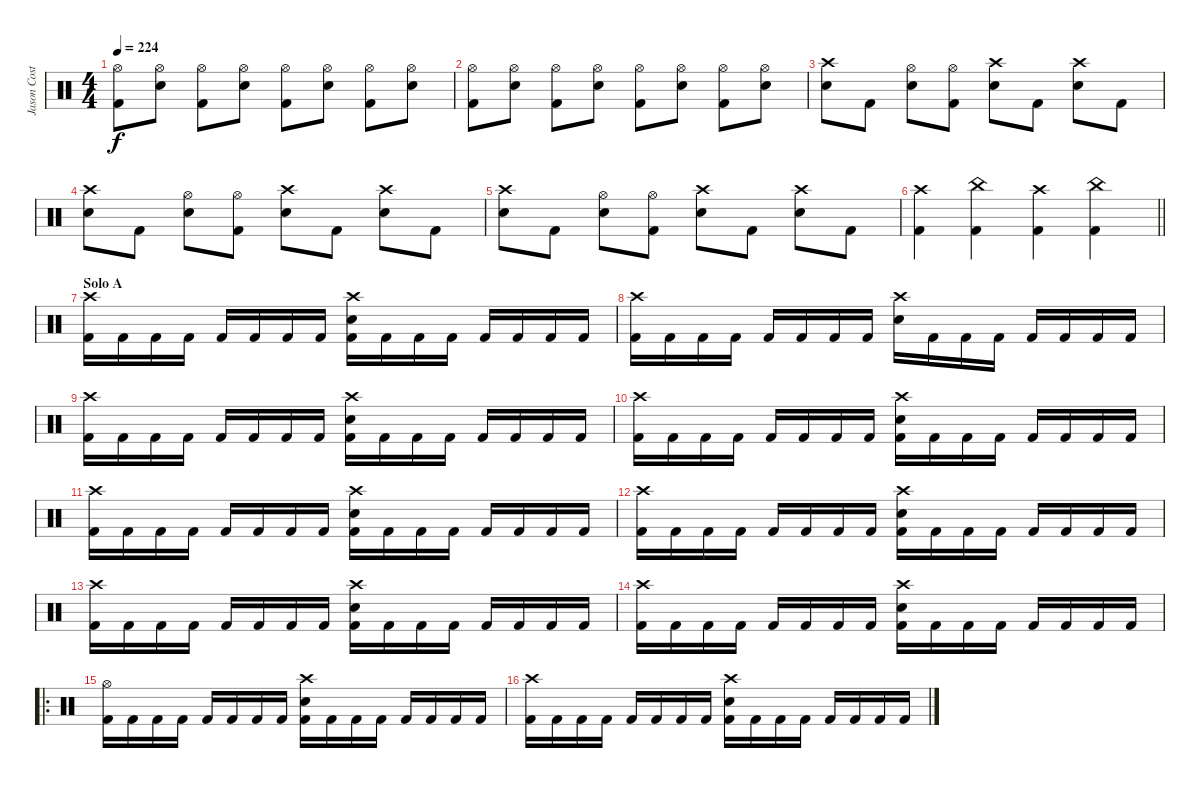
\track ("Jason Costa" "Jason Cost") {instrument percussion}
\staff {score}
\articulation defaults
\ts (4 4)
\tempo 224
\clef neutral
\ks c
("Hi-Hat (open)" "Kick (hit) 2").8{dy f} ("Hi-Hat (open)" "Electric Snare (hit)").8 ("Hi-Hat (open)" "Kick (hit) 2").8 ("Hi-Hat (open)" "Electric Snare (hit)").8 ("Hi-Hat (open)" "Kick (hit) 2").8 ("Hi-Hat (open)" "Electric Snare (hit)").8 ("Hi-Hat (open)" "Kick (hit) 2").8 ("Hi-Hat (open)" "Electric Snare (hit)").8 |
("Hi-Hat (open)" "Kick (hit) 2").8 ("Hi-Hat (open)" "Electric Snare (hit)").8 ("Hi-Hat (open)" "Kick (hit) 2").8 ("Hi-Hat (open)" "Electric Snare (hit)").8 ("Hi-Hat (open)" "Kick (hit) 2").8 ("Hi-Hat (open)" "Electric Snare (hit)").8 ("Hi-Hat (open)" "Kick (hit) 2").8 ("Hi-Hat (open)" "Electric Snare (hit)").8 |
("Crash high (hit)" "Electric Snare (hit)").8 "Kick (hit) 2".8 ("Hi-Hat (open)" "Electric Snare (hit)").8 ("Hi-Hat (open)" "Kick (hit) 2").8 ("Crash high (hit)" "Electric Snare (hit)").8 "Kick (hit) 2".8 ("Crash high (hit)" "Electric Snare (hit)").8 "Kick (hit) 2".8 |
("Crash high (hit)" "Electric Snare (hit)").8 "Kick (hit) 2".8 ("Hi-Hat (open)" "Electric Snare (hit)").8 ("Hi-Hat (open)" "Kick (hit) 2").8 ("Crash high (hit)" "Electric Snare (hit)").8 "Kick (hit) 2".8 ("Crash high (hit)" "Electric Snare (hit)").8 "Kick (hit) 2".8 |
("Crash high (hit)" "Electric Snare (hit)").8 "Kick (hit) 2".8 ("Hi-Hat (open)" "Electric Snare (hit)").8 ("Hi-Hat (open)" "Kick (hit) 2").8 ("Crash high (hit)" "Electric Snare (hit)").8 "Kick (hit) 2".8 ("Crash high (hit)" "Electric Snare (hit)").8 "Kick (hit) 2".8 |
\barLineRight lightlight
("Crash high (hit)" "Kick (hit) 2").4 ("China (hit)" "Kick (hit) 2").4 ("Crash high (hit)" "Kick (hit) 2").4 ("China (hit)" "Kick (hit) 2").4 |
\section ("" "Solo A")
("Crash high (hit)" "Kick (hit) 2").16 "Kick (hit) 2".16 "Kick (hit) 2".16 "Kick (hit) 2".16 "Kick (hit) 2".16 "Kick (hit) 2".16 "Kick (hit) 2".16 "Kick (hit) 2".16 ("Crash high (hit)" "Electric Snare (hit)" "Kick (hit) 2").16 "Kick (hit) 2".16 "Kick (hit) 2".16 "Kick (hit) 2".16 "Kick (hit) 2".16 "Kick (hit) 2".16 "Kick (hit) 2".16 "Kick (hit) 2".16 |
("Crash high (hit)" "Kick (hit) 2").16 "Kick (hit) 2".16 "Kick (hit) 2".16 "Kick (hit) 2".16 "Kick (hit) 2".16 "Kick (hit) 2".16 "Kick (hit) 2".16 "Kick (hit) 2".16 ("Crash high (hit)" "Electric Snare (hit)").16 "Kick (hit) 2".16 "Kick (hit) 2".16 "Kick (hit) 2".16 "Kick (hit) 2".16 "Kick (hit) 2".16 "Kick (hit) 2".16 "Kick (hit) 2".16 |
("Crash high (hit)" "Kick (hit) 2").16 "Kick (hit) 2".16 "Kick (hit) 2".16 "Kick (hit) 2".16 "Kick (hit) 2".16 "Kick (hit) 2".16 "Kick (hit) 2".16 "Kick (hit) 2".16 ("Crash high (hit)" "Electric Snare (hit)" "Kick (hit) 2").16 "Kick (hit) 2".16 "Kick (hit) 2".16 "Kick (hit) 2".16 "Kick (hit) 2".16 "Kick (hit) 2".16 "Kick (hit) 2".16 "Kick (hit) 2".16 |
("Crash high (hit)" "Kick (hit) 2").16 "Kick (hit) 2".16 "Kick (hit) 2".16 "Kick (hit) 2".16 "Kick (hit) 2".16 "Kick (hit) 2".16 "Kick (hit) 2".16 "Kick (hit) 2".16 ("Crash high (hit)" "Electric Snare (hit)" "Kick (hit) 2").16 "Kick (hit) 2".16 "Kick (hit) 2".16 "Kick (hit) 2".16 "Kick (hit) 2".16 "Kick (hit) 2".16 "Kick (hit) 2".16 "Kick (hit) 2".16 |
("Crash high (hit)" "Kick (hit) 2").16 "Kick (hit) 2".16 "Kick (hit) 2".16 "Kick (hit) 2".16 "Kick (hit) 2".16 "Kick (hit) 2".16 "Kick (hit) 2".16 "Kick (hit) 2".16 ("Crash high (hit)" "Electric Snare (hit)" "Kick (hit) 2").16 "Kick (hit) 2".16 "Kick (hit) 2".16 "Kick (hit) 2".16 "Kick (hit) 2".16 "Kick (hit) 2".16 "Kick (hit) 2".16 "Kick (hit) 2".16 |
("Crash high (hit)" "Kick (hit) 2").16 "Kick (hit) 2".16 "Kick (hit) 2".16 "Kick (hit) 2".16 "Kick (hit) 2".16 "Kick (hit) 2".16 "Kick (hit) 2".16 "Kick (hit) 2".16 ("Crash high (hit)" "Electric Snare (hit)" "Kick (hit) 2").16 "Kick (hit) 2".16 "Kick (hit) 2".16 "Kick (hit) 2".16 "Kick (hit) 2".16 "Kick (hit) 2".16 "Kick (hit) 2".16 "Kick (hit) 2".16 |
("Crash high (hit)" "Kick (hit) 2").16 "Kick (hit) 2".16 "Kick (hit) 2".16 "Kick (hit) 2".16 "Kick (hit) 2".16 "Kick (hit) 2".16 "Kick (hit) 2".16 "Kick (hit) 2".16 ("Crash high (hit)" "Electric Snare (hit)" "Kick (hit) 2").16 "Kick (hit) 2".16 "Kick (hit) 2".16 "Kick (hit) 2".16 "Kick (hit) 2".16 "Kick (hit) 2".16 "Kick (hit) 2".16 "Kick (hit) 2".16 |
("Crash high (hit)" "Kick (hit) 2").16 "Kick (hit) 2".16 "Kick (hit) 2".16 "Kick (hit) 2".16 "Kick (hit) 2".16 "Kick (hit) 2".16 "Kick (hit) 2".16 "Kick (hit) 2".16 ("Crash high (hit)" "Electric Snare (hit)" "Kick (hit) 2").16 "Kick (hit) 2".16 "Kick (hit) 2".16 "Kick (hit) 2".16 "Kick (hit) 2".16 "Kick (hit) 2".16 "Kick (hit) 2".16 "Kick (hit) 2".16 |
\ro
("Hi-Hat (open)" "Kick (hit) 2").16 "Kick (hit) 2".16 "Kick (hit) 2".16 "Kick (hit) 2".16 "Kick (hit) 2".16 "Kick (hit) 2".16 "Kick (hit) 2".16 "Kick (hit) 2".16 ("Crash high (hit)" "Electric Snare (hit)" "Kick (hit) 2").16 "Kick (hit) 2".16 "Kick (hit) 2".16 "Kick (hit) 2".16 "Kick (hit) 2".16 "Kick (hit) 2".16 "Kick (hit) 2".16 "Kick (hit) 2".16 |
("Crash high (hit)" "Kick (hit) 2").16 "Kick (hit) 2".16 "Kick (hit) 2".16 "Kick (hit) 2".16 "Kick (hit) 2".16 "Kick (hit) 2".16 "Kick (hit) 2".16 "Kick (hit) 2".16 ("Crash high (hit)" "Electric Snare (hit)" "Kick (hit) 2").16 "Kick (hit) 2".16 "Kick (hit) 2".16 "Kick (hit) 2".16 "Kick (hit) 2".16 "Kick (hit) 2".16 "Kick (hit) 2".16 "Kick (hit) 2".16
